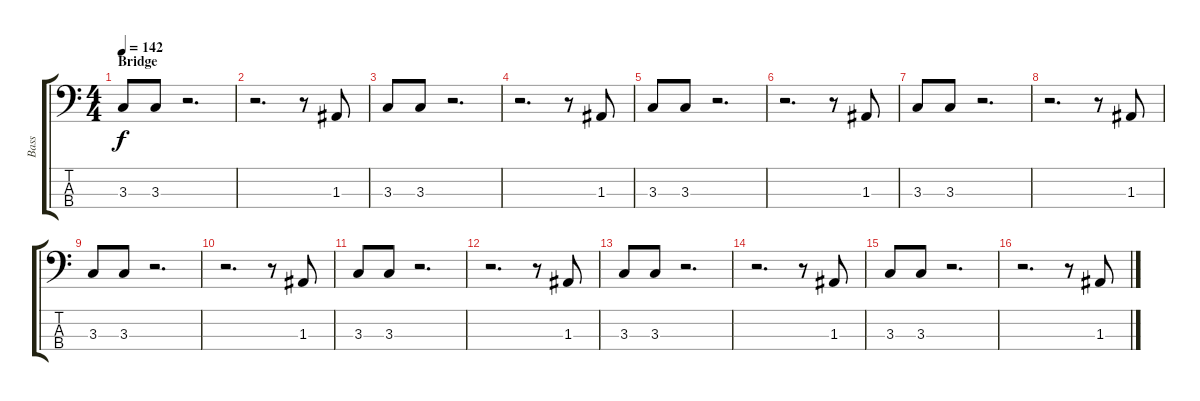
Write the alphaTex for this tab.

\track ("Bass" "Bass") {instrument electricbasspick}
\staff {score tabs}
\tuning (G2 D2 A1 E1) {hide}
\ts (4 4)
\section ("" "Bridge")
\tempo 142
\clef f4
\ks c
3.3.8{dy f} 3.3.8 r.2{d} |
r.2{d} r.8 1.3.8 |
3.3.8 3.3.8 r.2{d} |
r.2{d} r.8 1.3.8 |
3.3.8 3.3.8 r.2{d} |
r.2{d} r.8 1.3.8 |
3.3.8 3.3.8 r.2{d} |
r.2{d} r.8 1.3.8 |
3.3.8 3.3.8 r.2{d} |
r.2{d} r.8 1.3.8 |
3.3.8 3.3.8 r.2{d} |
r.2{d} r.8 1.3.8 |
3.3.8 3.3.8 r.2{d} |
r.2{d} r.8 1.3.8 |
3.3.8 3.3.8 r.2{d} |
r.2{d} r.8 1.3.8
